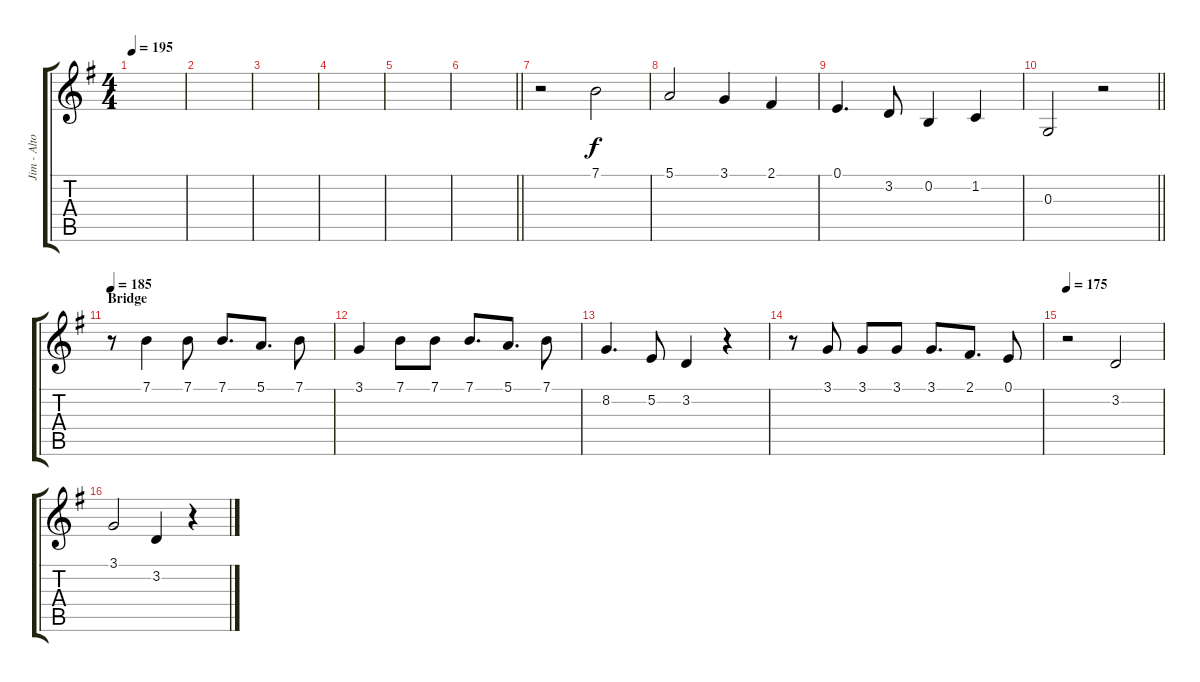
\track ("Jim - Alto Sax" "Jim - Alto") {instrument altosax}
\staff {score tabs}
\tuning (E4 B3 G3 D3 A2 E2) {hide}
\ts (4 4)
\tempo 195
\clef g2
\ks g
|
|
|
|
|
\barLineRight lightlight
|
\section ("" "")
r.2 7.1.2{dy f} |
5.1.2 3.1.4 2.1.4 |
0.1.4{d} 3.2.8 0.2.4 1.2.4 |
\barLineRight lightlight
0.3.2 r.2 |
\section ("" "Bridge")
\tempo 185
r.8 7.1.4 7.1.8 7.1.8{d} 5.1.8{d} 7.1.8 |
3.1.4 7.1.8 7.1.8 7.1.8{d} 5.1.8{d} 7.1.8 |
8.2.4{d} 5.2.8 3.2.4 r.4 |
r.8 3.1.8 3.1.8 3.1.8 3.1.8{d} 2.1.8{d} 0.1.8 |
\tempo 175
r.2 3.2.2 |
3.1.2 3.2.4 r.4
